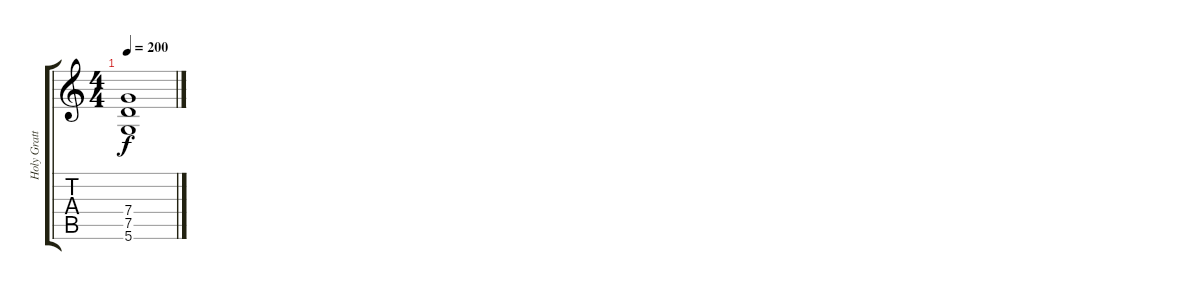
\track ("Holy Gratte 2" "Holy Gratt") {instrument overdrivenguitar}
\staff {score tabs}
\tuning (D4 A3 F3 C3 G2 D2) {hide}
\ts (4 4)
\tempo 200
\clef g2
\ks c
(7.4{t} 7.5{t} 5.6{t}).1{dy f}
